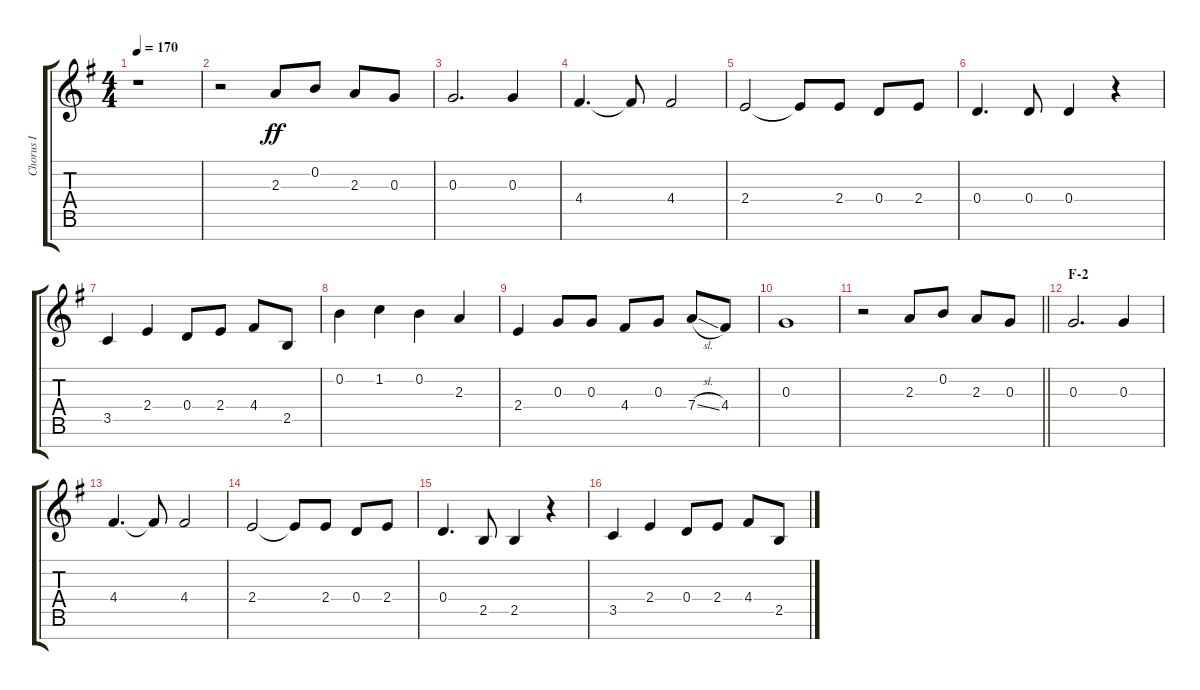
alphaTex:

\track ("Chorus I" "Chorus I") {instrument voiceoohs}
\staff {score tabs}
\tuning (E5 B4 G4 D4 A3 E3 B2) {hide}
\ts (4 4)
\tempo 170
\clef g2
\ks g
r.1{dy ff} |
r.2 2.3.8 0.2.8 2.3.8 0.3.8 |
0.3.2{d} 0.3.4 |
4.4.4{d} 4.4{t}.8 4.4.2 |
2.4.2 2.4{t}.8 2.4.8 0.4.8 2.4.8 |
0.4.4{d} 0.4.8 0.4.4 r.4 |
3.5.4 2.4.4 0.4.8 2.4.8 4.4.8 2.5.8 |
0.2.4 1.2.4 0.2.4 2.3.4 |
2.4.4 0.3.8 0.3.8 4.4.8 0.3.8 7.4{sl}.8 4.4.8 |
0.3.1 |
\barLineRight lightlight
r.2 2.3.8 0.2.8 2.3.8 0.3.8 |
\section ("" "F-2")
0.3.2{d} 0.3.4 |
4.4.4{d} 4.4{t}.8 4.4.2 |
2.4.2 2.4{t}.8 2.4.8 0.4.8 2.4.8 |
0.4.4{d} 2.5.8 2.5.4 r.4 |
3.5.4 2.4.4 0.4.8 2.4.8 4.4.8 2.5.8
